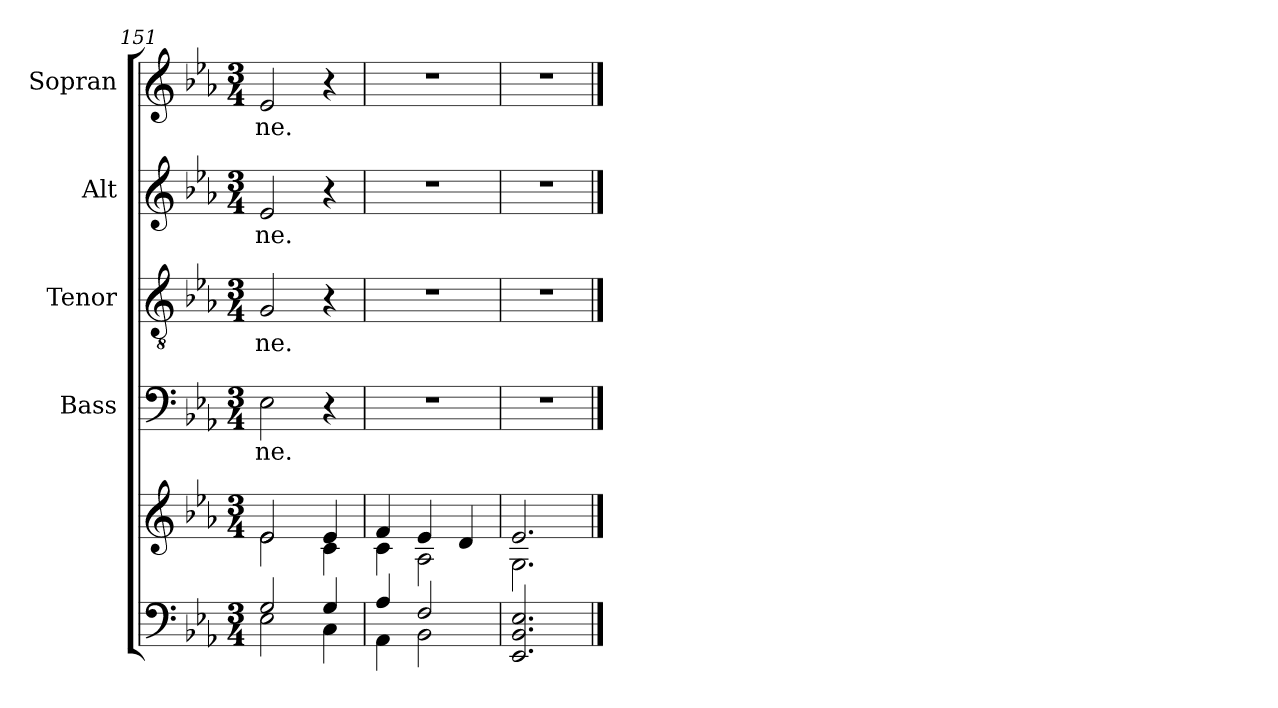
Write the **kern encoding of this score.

**kern	**kern	**kern	**text	**kern	**text	**kern	**text	**kern	**text
*part5	*part5	*part4	*part4	*part3	*part3	*part2	*part2	*part1	*part1
*staff6	*staff5	*staff4	*staff4	*staff3	*staff3	*staff2	*staff2	*staff1	*staff1
*	*	*I"Bass	*	*I"Tenor	*	*I"Alt	*	*I"Sopran	*
*	*	*I'B.	*	*I'T.	*	*I'A.	*	*I'S.	*
*clefF4	*clefG2	*clefF4	*	*clefGv2	*	*clefG2	*	*clefG2	*
*k[b-e-a-]	*k[b-e-a-]	*k[b-e-a-]	*	*k[b-e-a-]	*	*k[b-e-a-]	*	*k[b-e-a-]	*
*E-:	*E-:	*E-:	*	*E-:	*	*E-:	*	*E-:	*
*M3/4	*M3/4	*M3/4	*	*M3/4	*	*M3/4	*	*M3/4	*
=151	=151	=151	=151	=151	=151	=151	=151	=151	=151
*^	*^	*	*	*	*	*	*	*	*
!	!	!	!	!	!LO:LY:b	!	!LO:LY:b	!	!LO:LY:b	!	!LO:LY:b
2G/	2E-\	2e-/	2e-\	2E-\	-ne.	2G/	-ne.	2e-/	-ne.	2e-/	-ne.
4G/	4C\	4e-/	4c\	4r	.	4r	.	4r	.	4r	.
=152	=152	=152	=152	=152	=152	=152	=152	=152	=152	=152	=152
4A-/	4AA-\	4f/	4c\	2.r	.	2.r	.	2.r	.	2.r	.
2F/	2BB-\	4e-/	2A-\	.	.	.	.	.	.	.	.
.	.	4d/	.	.	.	.	.	.	.	.	.
*v	*v	*	*	*	*	*	*	*	*	*	*
=153	=153	=153	=153	=153	=153	=153	=153	=153	=153	=153
2.EE-/ 2.BB-/ 2.E-/	2.e-/	2.G\	2.r	.	2.r	.	2.r	.	2.r	.
*	*v	*v	*	*	*	*	*	*	*	*
==	==	==	==	==	==	==	==	==	==
*-	*-	*-	*-	*-	*-	*-	*-	*-	*-
